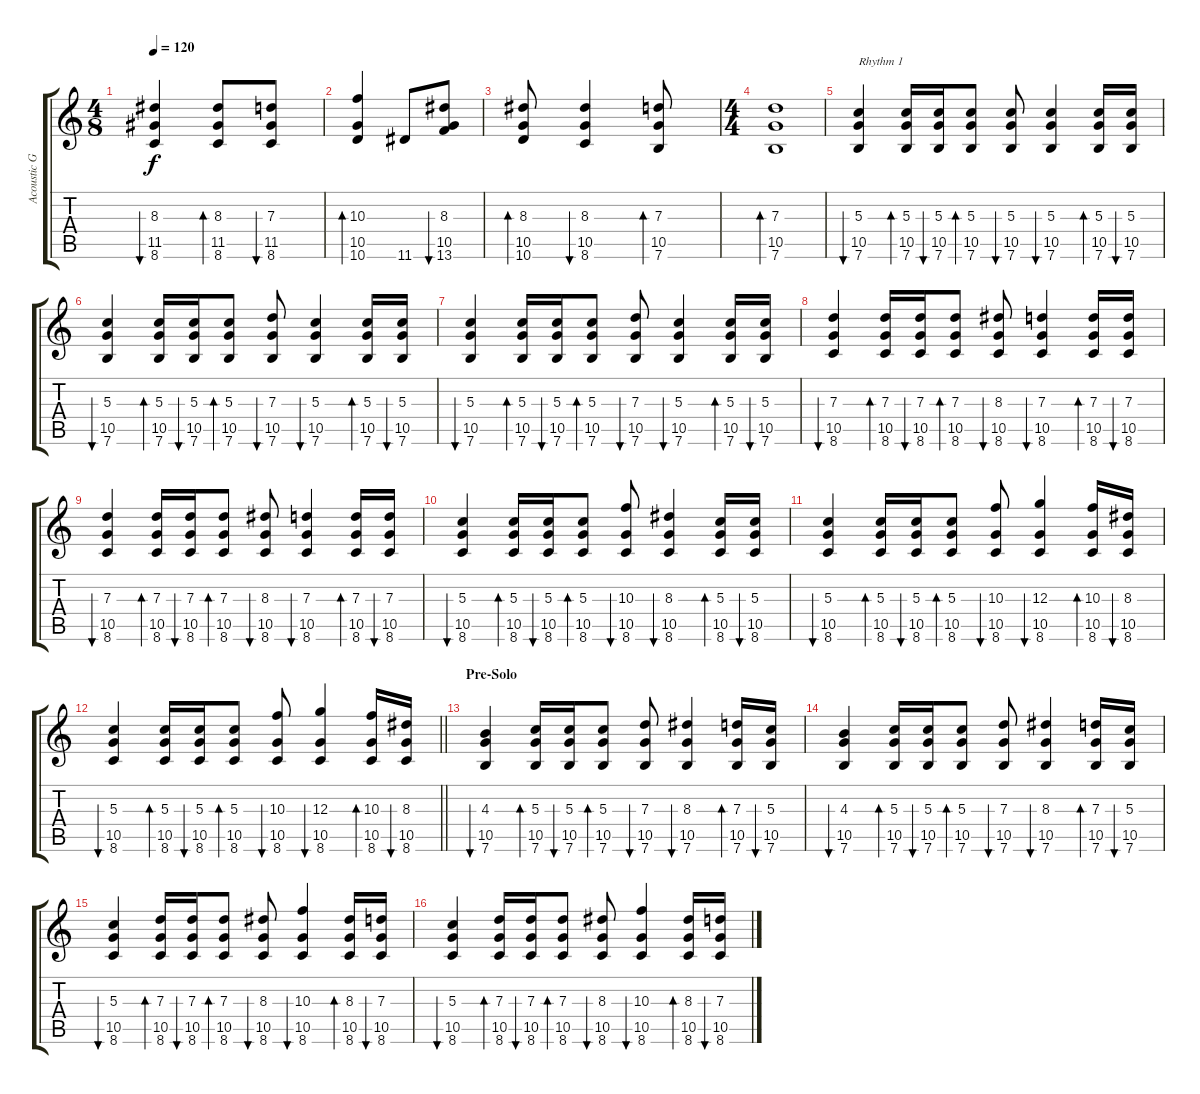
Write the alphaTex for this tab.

\track ("Acoustic Guitar" "Acoustic G") {instrument acousticguitarnylon}
\staff {score tabs}
\tuning (E4 B3 G3 D3 A2 E2) {hide}
\ts (4 8)
\tempo 120
\clef g2
\ks c
(8.3 11.5 8.6).4{bu 60 dy f} (8.3 11.5 8.6).8{bd 60} (7.3 11.5 8.6).8{bu 60} |
(10.3 10.5 10.6).4{bd 60} 11.6.8 (8.3 10.5 13.6).8{bu 60} |
(8.3 10.5 10.6).8{bd 60} (8.3 10.5 8.6).4{bu 60} (7.3 10.5 7.6).8{bd 60} |
\ts (4 4)
(7.3 10.5 7.6).1{bd 60} |
(5.3 10.5 7.6).4{bu 60 txt "Rhythm 1"} (5.3 10.5 7.6).16{bd 60} (5.3 10.5 7.6).16{bu 60} (5.3 10.5 7.6).8{bd 60} (5.3 10.5 7.6).8{bu 60} (5.3 10.5 7.6).4{bu 60} (5.3 10.5 7.6).16{bd 60} (5.3 10.5 7.6).16{bu 60} |
(5.3 10.5 7.6).4{bu 60} (5.3 10.5 7.6).16{bd 60} (5.3 10.5 7.6).16{bu 60} (5.3 10.5 7.6).8{bd 60} (7.3 10.5 7.6).8{bu 60} (5.3 10.5 7.6).4{bu 60} (5.3 10.5 7.6).16{bd 60} (5.3 10.5 7.6).16{bu 60} |
(5.3 10.5 7.6).4{bu 60} (5.3 10.5 7.6).16{bd 60} (5.3 10.5 7.6).16{bu 60} (5.3 10.5 7.6).8{bd 60} (7.3 10.5 7.6).8{bu 60} (5.3 10.5 7.6).4{bu 60} (5.3 10.5 7.6).16{bd 60} (5.3 10.5 7.6).16{bu 60} |
(7.3 10.5 8.6).4{bu 60} (7.3 10.5 8.6).16{bd 60} (7.3 10.5 8.6).16{bu 60} (7.3 10.5 8.6).8{bd 60} (8.3 10.5 8.6).8{bu 60} (7.3 10.5 8.6).4{bu 60} (7.3 10.5 8.6).16{bd 60} (7.3 10.5 8.6).16{bu 60} |
(7.3 10.5 8.6).4{bu 60} (7.3 10.5 8.6).16{bd 60} (7.3 10.5 8.6).16{bu 60} (7.3 10.5 8.6).8{bd 60} (8.3 10.5 8.6).8{bu 60} (7.3 10.5 8.6).4{bu 60} (7.3 10.5 8.6).16{bd 60} (7.3 10.5 8.6).16{bu 60} |
(5.3 10.5 8.6).4{bu 60} (5.3 10.5 8.6).16{bd 60} (5.3 10.5 8.6).16{bu 60} (5.3 10.5 8.6).8{bd 60} (10.3 10.5 8.6).8{bu 60} (8.3 10.5 8.6).4{bu 60} (5.3 10.5 8.6).16{bd 60} (5.3 10.5 8.6).16{bu 60} |
(5.3 10.5 8.6).4{bu 60} (5.3 10.5 8.6).16{bd 60} (5.3 10.5 8.6).16{bu 60} (5.3 10.5 8.6).8{bd 60} (10.3 10.5 8.6).8{bu 60} (12.3 10.5 8.6).4{bu 60} (10.3 10.5 8.6).16{bd 60} (8.3 10.5 8.6).16{bu 60} |
\barLineRight lightlight
(5.3 10.5 8.6).4{bu 60} (5.3 10.5 8.6).16{bd 60} (5.3 10.5 8.6).16{bu 60} (5.3 10.5 8.6).8{bd 60} (10.3 10.5 8.6).8{bu 60} (12.3 10.5 8.6).4{bu 60} (10.3 10.5 8.6).16{bd 60} (8.3 10.5 8.6).16{bu 60} |
\section ("" "Pre-Solo")
(4.3 10.5 7.6).4{bu 60} (5.3 10.5 7.6).16{bd 60} (5.3 10.5 7.6).16{bu 60} (5.3 10.5 7.6).8{bd 60} (7.3 10.5 7.6).8{bu 60} (8.3 10.5 7.6).4{bu 60} (7.3 10.5 7.6).16{bd 60} (5.3 10.5 7.6).16{bu 60} |
(4.3 10.5 7.6).4{bu 60} (5.3 10.5 7.6).16{bd 60} (5.3 10.5 7.6).16{bu 60} (5.3 10.5 7.6).8{bd 60} (7.3 10.5 7.6).8{bu 60} (8.3 10.5 7.6).4{bu 60} (7.3 10.5 7.6).16{bd 60} (5.3 10.5 7.6).16{bu 60} |
(5.3 10.5 8.6).4{bu 60} (7.3 10.5 8.6).16{bd 60} (7.3 10.5 8.6).16{bu 60} (7.3 10.5 8.6).8{bd 60} (8.3 10.5 8.6).8{bu 60} (10.3 10.5 8.6).4{bu 60} (8.3 10.5 8.6).16{bd 60} (7.3 10.5 8.6).16{bu 60} |
(5.3 10.5 8.6).4{bu 60 volume 12} (7.3 10.5 8.6).16{bd 60} (7.3 10.5 8.6).16{bu 60} (7.3 10.5 8.6).8{bd 60} (8.3 10.5 8.6).8{bu 60} (10.3 10.5 8.6).4{bu 60} (8.3 10.5 8.6).16{bd 60} (7.3 10.5 8.6).16{bu 60}
